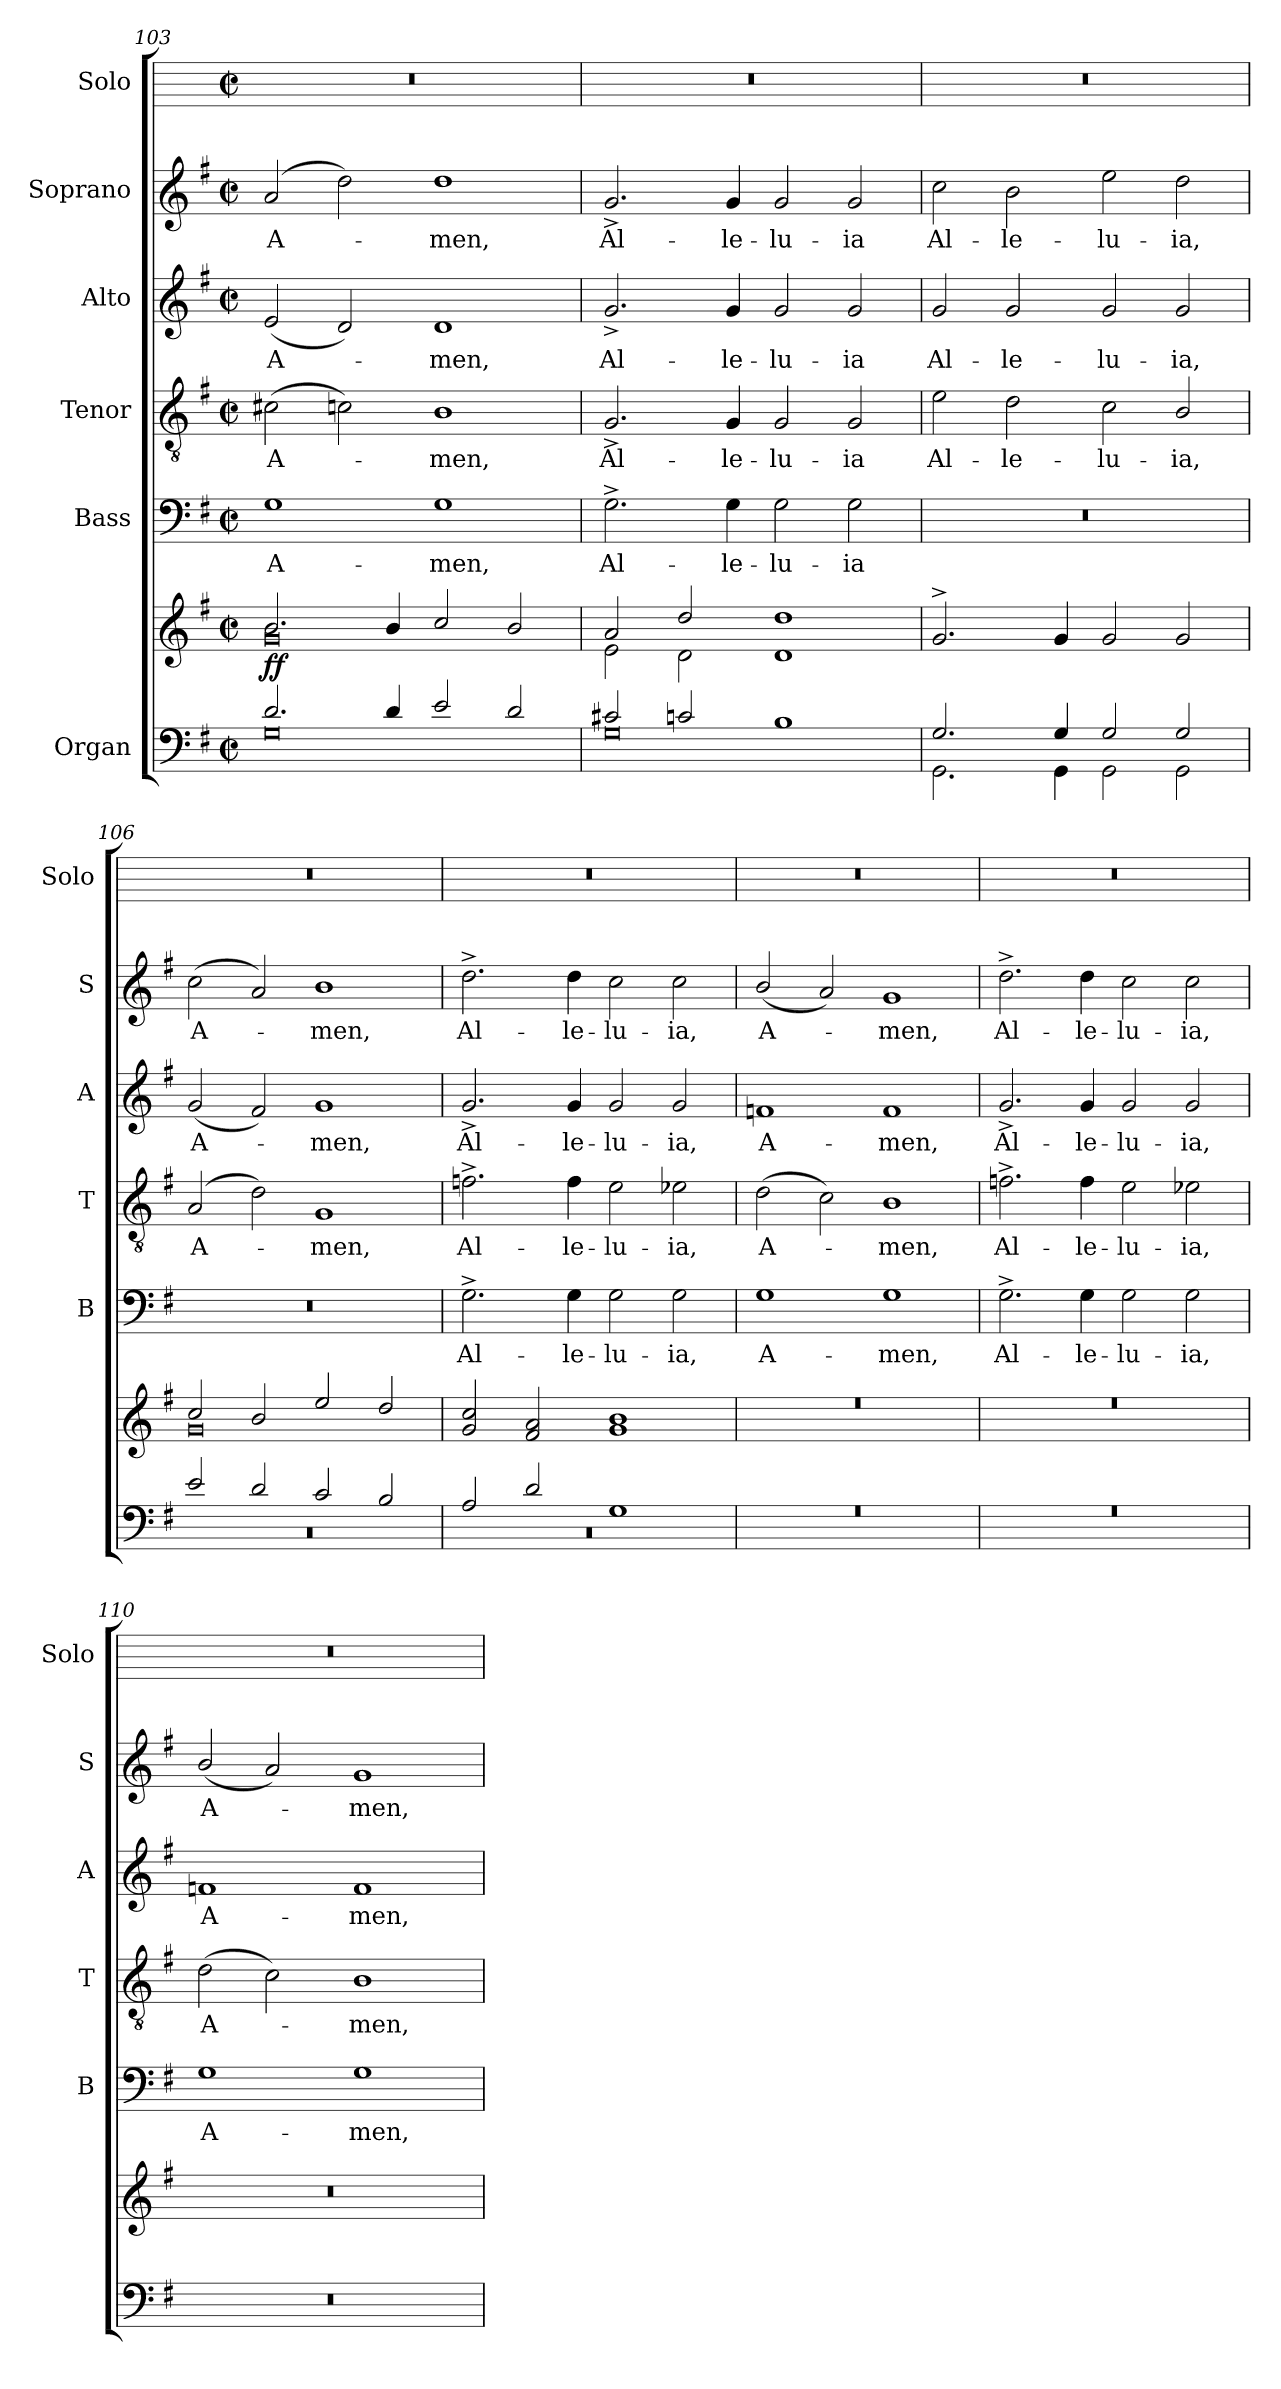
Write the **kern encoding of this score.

**kern	**kern	**dynam	**kern	**text	**kern	**text	**kern	**text	**kern	**text	**kern
*part6	*part6	*part6	*part5	*part5	*part4	*part4	*part3	*part3	*part2	*part2	*part1
*staff7	*staff6	*staff6/7	*staff5	*staff5	*staff4	*staff4	*staff3	*staff3	*staff2	*staff2	*staff1
*I"Organ	*	*	*I"Bass	*	*I"Tenor	*	*I"Alto	*	*I"Soprano	*	*I"Solo
*	*	*	*I'B	*	*I'T	*	*I'A	*	*I'S	*	*I'Solo
!!LO:LB:g=z
*clefF4	*clefG2	*	*clefF4	*	*clefGv2	*	*clefG2	*	*clefG2	*	*
*k[f#]	*k[f#]	*	*k[f#]	*	*k[f#]	*	*k[f#]	*	*k[f#]	*	*
*G:	*G:	*	*G:	*	*G:	*	*G:	*	*G:	*	*
*M4/2	*M4/2	*	*M4/2	*	*M4/2	*	*M4/2	*	*M4/2	*	*M4/2
*met(c|)	*met(c|)	*	*met(c|)	*	*met(c|)	*	*met(c|)	*	*met(c|)	*	*met(c|)
=103	=103	=103	=103	=103	=103	=103	=103	=103	=103	=103	=103
*^	*^	*	*	*	*	*	*	*	*	*	*
!	!	!	!	!LO:DY:b	!	!LO:LY:b	!	!LO:LY:b	!	!LO:LY:b	!	!LO:LY:b	!
!	!	!	!	!LO:DY:n=1:b	!	!	!	!	!	!	!	!	!
2.d/	0G\	2.b/	0g\	f f	1G	A-	(>2c#X	A-	(<2e	A-	(<2a	A-	0r
.	.	.	.	.	.	.	2cn)	.	2d)	.	2dd)	.	.
4d/	.	4b/	.	.	.	.	.	.	.	.	.	.	.
!	!	!	!	!	!	!LO:LY:b	!	!LO:LY:b	!	!LO:LY:b	!	!LO:LY:b	!
2e/	.	2cc/	.	.	1G	-men,	1B	men,	1d	men,	1dd	men,	.
2d/	.	2b/	.	.	.	.	.	.	.	.	.	.	.
!!LO:LB:g=z
=104	=104	=104	=104	=104	=104	=104	=104	=104	=104	=104	=104	=104	=104
!	!	!	!	!	!	!LO:LY:b	!	!LO:LY:b	!	!LO:LY:b	!	!LO:LY:b	!
2c#X/	0G\	2a	2e\	.	2.G^	Al-	2.G^	Al-	2.g^	Al-	2.g^	Al-	0r
2cn/	.	2dd/	2d\	.	.	.	.	.	.	.	.	.	.
!	!	!	!	!	!	!LO:LY:b	!	!LO:LY:b	!	!LO:LY:b	!	!LO:LY:b	!
.	.	.	.	.	4G	-le-	4G	-le-	4g	-le-	4g	-le-	.
!	!	!	!	!	!	!LO:LY:b	!	!LO:LY:b	!	!LO:LY:b	!	!LO:LY:b	!
1B/	.	1dd	1d\	.	2G	-lu-	2G	-lu-	2g	-lu-	2g	-lu-	.
!	!	!	!	!	!	!LO:LY:b	!	!LO:LY:b	!	!LO:LY:b	!	!LO:LY:b	!
.	.	.	.	.	2G	-ia	2G	-ia	2g	-ia	2g	-ia	.
=105	=105	=105	=105	=105	=105	=105	=105	=105	=105	=105	=105	=105	=105
!	!	!	!	!	!	!	!	!LO:LY:b	!	!LO:LY:b	!	!LO:LY:b	!
2.G/	2.GG\	2.g^	0ryy	.	0r	.	2e	Al-	2g	Al-	2cc	Al-	0r
!	!	!	!	!	!	!	!	!LO:LY:b	!	!LO:LY:b	!	!LO:LY:b	!
.	.	.	.	.	.	.	2d	-le-	2g	-le-	2b	-le-	.
4G/	4GG\	4g	.	.	.	.	.	.	.	.	.	.	.
!	!	!	!	!	!	!	!	!LO:LY:b	!	!LO:LY:b	!	!LO:LY:b	!
2G/	2GG\	2g	.	.	.	.	2c	-lu-	2g	-lu-	2ee	-lu-	.
!	!	!	!	!	!	!	!	!LO:LY:b	!	!LO:LY:b	!	!LO:LY:b	!
2G/	2GG\	2g	.	.	.	.	2B/	-ia,	2g	-ia,	2dd	-ia,	.
=106	=106	=106	=106	=106	=106	=106	=106	=106	=106	=106	=106	=106	=106
!	!	!	!	!	!	!	!	!LO:LY:b	!	!LO:LY:b	!	!LO:LY:b	!
2e/	0r	2cc/	0g\	.	0r	.	(2A	A-	(<2g	A-	(<2cc	A-	0r
2d/	.	2b/	.	.	.	.	2d)	.	2f#)	.	2a)	.	.
!	!	!	!	!	!	!	!	!LO:LY:b	!	!LO:LY:b	!	!LO:LY:b	!
2c/	.	2ee/	.	.	.	.	1G	men,	1g	men,	1b	men,	.
2B/	.	2dd/	.	.	.	.	.	.	.	.	.	.	.
=107	=107	=107	=107	=107	=107	=107	=107	=107	=107	=107	=107	=107	=107
!	!	!	!	!	!	!LO:LY:b	!	!LO:LY:b	!	!LO:LY:b	!	!LO:LY:b	!
2A/	0r	2g 2cc	0ryy	.	2.G^	Al-	2.fn^	Al-	2.g^	Al-	2.dd^	Al-	0r
2d/	.	2f# 2a	.	.	.	.	.	.	.	.	.	.	.
!	!	!	!	!	!	!LO:LY:b	!	!LO:LY:b	!	!LO:LY:b	!	!LO:LY:b	!
.	.	.	.	.	4G	-le-	4f	-le-	4g	-le-	4dd	-le-	.
!	!	!	!	!	!	!LO:LY:b	!	!LO:LY:b	!	!LO:LY:b	!	!LO:LY:b	!
1G/	.	1g 1b	.	.	2G	-lu-	2e	-lu-	2g	-lu-	2cc	-lu-	.
!	!	!	!	!	!	!LO:LY:b	!	!LO:LY:b	!	!LO:LY:b	!	!LO:LY:b	!
.	.	.	.	.	2G	-ia,	2e-X	-ia,	2g	-ia,	2cc	-ia,	.
=108	=108	=108	=108	=108	=108	=108	=108	=108	=108	=108	=108	=108	=108
!	!	!	!	!	!	!LO:LY:b	!	!LO:LY:b	!	!LO:LY:b	!	!LO:LY:b	!
0r	0ryy	0r	0ryy	.	1G	A-	(>2d	A-	1fn	A-	(<2b/	A-	0r
.	.	.	.	.	.	.	2c)	.	.	.	2a)	.	.
!	!	!	!	!	!	!LO:LY:b	!	!LO:LY:b	!	!LO:LY:b	!	!LO:LY:b	!
.	.	.	.	.	1G	-men,	1B	men,	1f	-men,	1g	men,	.
=109	=109	=109	=109	=109	=109	=109	=109	=109	=109	=109	=109	=109	=109
!	!	!	!	!	!	!LO:LY:b	!	!LO:LY:b	!	!LO:LY:b	!	!LO:LY:b	!
0r	0ryy	0r	0ryy	.	2.G^	Al-	2.fn^	Al-	2.g^	Al-	2.dd^	Al-	0r
!	!	!	!	!	!	!LO:LY:b	!	!LO:LY:b	!	!LO:LY:b	!	!LO:LY:b	!
.	.	.	.	.	4G	-le-	4f	-le-	4g	-le-	4dd	-le-	.
!	!	!	!	!	!	!LO:LY:b	!	!LO:LY:b	!	!LO:LY:b	!	!LO:LY:b	!
.	.	.	.	.	2G	-lu-	2e	-lu-	2g	-lu-	2cc	-lu-	.
!	!	!	!	!	!	!LO:LY:b	!	!LO:LY:b	!	!LO:LY:b	!	!LO:LY:b	!
.	.	.	.	.	2G	-ia,	2e-X	-ia,	2g	-ia,	2cc	-ia,	.
=110	=110	=110	=110	=110	=110	=110	=110	=110	=110	=110	=110	=110	=110
!	!	!	!	!	!	!LO:LY:b	!	!LO:LY:b	!	!LO:LY:b	!	!LO:LY:b	!
0r	2ryy	0r	2ryy	.	1G	A-	(>2d	A-	1fn	A-	(<2b/	A-	0r
.	4ryy	.	4ryy	.	.	.	2c)	.	.	.	2a)	.	.
.	1ryy	.	1ryy	.	.	.	.	.	.	.	.	.	.
!	!	!	!	!	!	!LO:LY:b	!	!LO:LY:b	!	!LO:LY:b	!	!LO:LY:b	!
.	.	.	.	.	1G	-men,	1B	men,	1f	-men,	1g	men,	.
.	4ryy	.	4ryy	.	.	.	.	.	.	.	.	.	.
*v	*v	*	*	*	*	*	*	*	*	*	*	*	*
*	*v	*v	*	*	*	*	*	*	*	*	*	*
=	=	=	=	=	=	=	=	=	=	=	=
*-	*-	*-	*-	*-	*-	*-	*-	*-	*-	*-	*-
